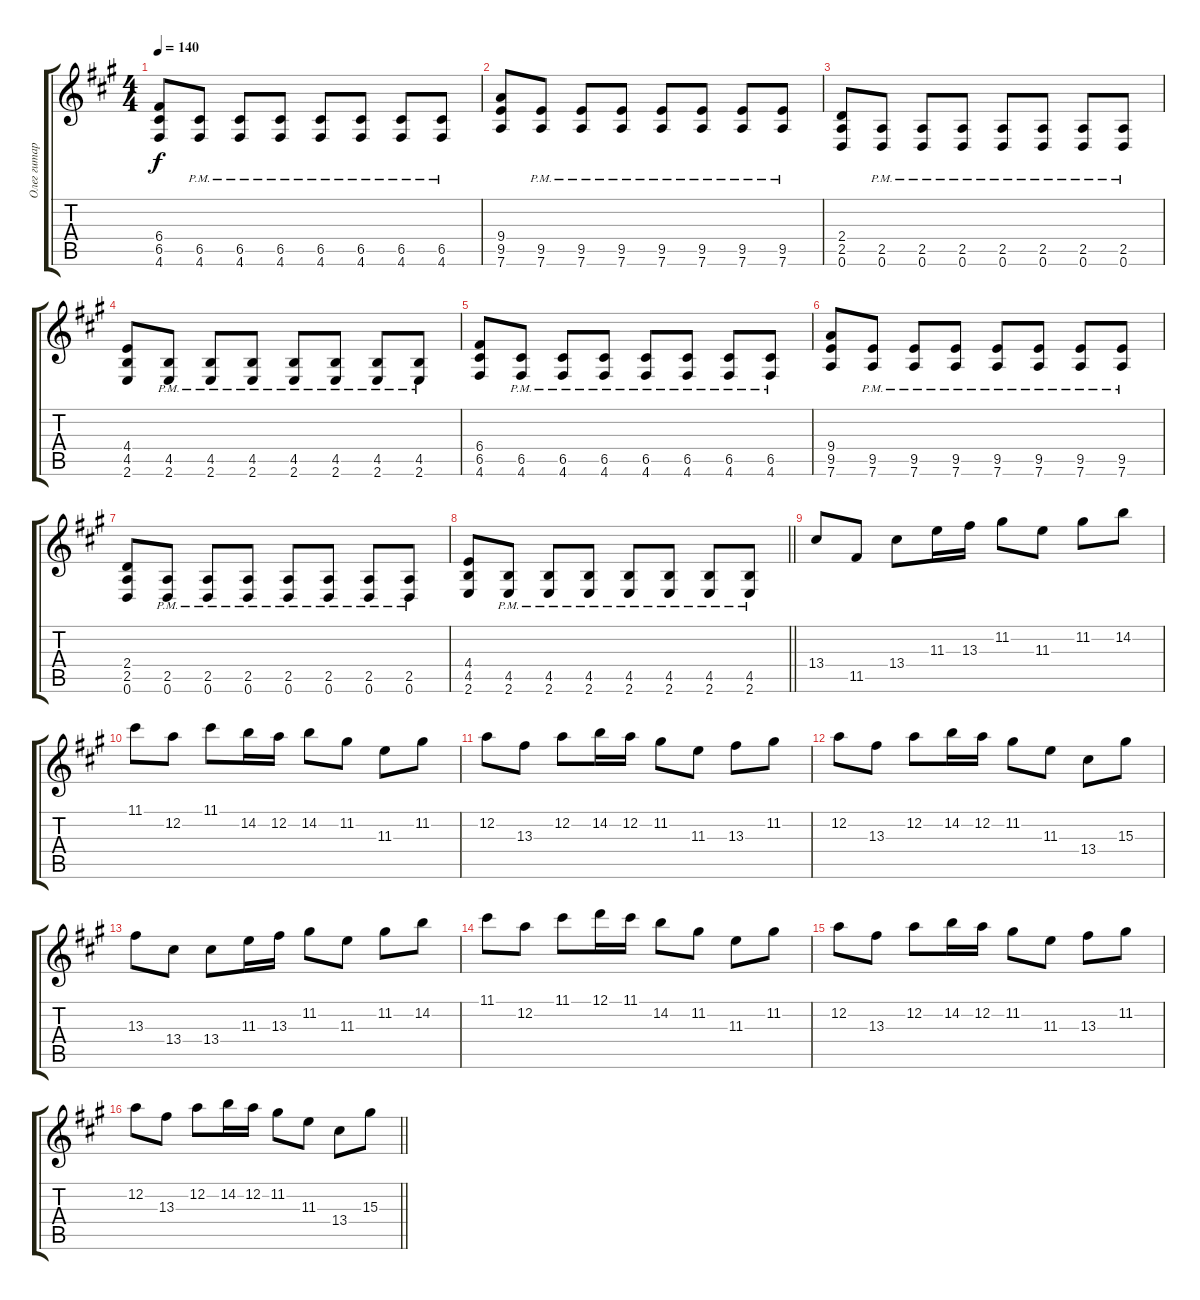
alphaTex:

\track ("Олег гитара" "Олег гитар") {instrument distortionguitar}
\staff {score tabs}
\tuning (D4 A3 F3 C3 G2 D2) {hide}
\ts (4 4)
\tempo 140
\clef g2
\ks f#minor
(6.4 6.5 4.6).8{dy f} (6.5{pm} 4.6{pm}).8 (6.5{pm} 4.6{pm}).8 (6.5{pm} 4.6{pm}).8 (6.5{pm} 4.6{pm}).8 (6.5{pm} 4.6{pm}).8 (6.5{pm} 4.6{pm}).8 (6.5{pm} 4.6{pm}).8 |
(9.4 9.5 7.6).8 (9.5{pm} 7.6{pm}).8 (9.5{pm} 7.6{pm}).8 (9.5{pm} 7.6{pm}).8 (9.5{pm} 7.6{pm}).8 (9.5{pm} 7.6{pm}).8 (9.5{pm} 7.6{pm}).8 (9.5{pm} 7.6{pm}).8 |
(2.4 2.5 0.6).8 (2.5{pm} 0.6{pm}).8 (2.5{pm} 0.6{pm}).8 (2.5{pm} 0.6{pm}).8 (2.5{pm} 0.6{pm}).8 (2.5{pm} 0.6{pm}).8 (2.5{pm} 0.6{pm}).8 (2.5{pm} 0.6{pm}).8 |
(4.4 4.5 2.6).8 (4.5{pm} 2.6{pm}).8 (4.5{pm} 2.6{pm}).8 (4.5{pm} 2.6{pm}).8 (4.5{pm} 2.6{pm}).8 (4.5{pm} 2.6{pm}).8 (4.5{pm} 2.6{pm}).8 (4.5{pm} 2.6{pm}).8 |
(6.4 6.5 4.6).8 (6.5{pm} 4.6{pm}).8 (6.5{pm} 4.6{pm}).8 (6.5{pm} 4.6{pm}).8 (6.5{pm} 4.6{pm}).8 (6.5{pm} 4.6{pm}).8 (6.5{pm} 4.6{pm}).8 (6.5{pm} 4.6{pm}).8 |
(9.4 9.5 7.6).8 (9.5{pm} 7.6{pm}).8 (9.5{pm} 7.6{pm}).8 (9.5{pm} 7.6{pm}).8 (9.5{pm} 7.6{pm}).8 (9.5{pm} 7.6{pm}).8 (9.5{pm} 7.6{pm}).8 (9.5{pm} 7.6{pm}).8 |
(2.4 2.5 0.6).8 (2.5{pm} 0.6{pm}).8 (2.5{pm} 0.6{pm}).8 (2.5{pm} 0.6{pm}).8 (2.5{pm} 0.6{pm}).8 (2.5{pm} 0.6{pm}).8 (2.5{pm} 0.6{pm}).8 (2.5{pm} 0.6{pm}).8 |
\barLineRight lightlight
(4.4 4.5 2.6).8 (4.5{pm} 2.6{pm}).8 (4.5{pm} 2.6{pm}).8 (4.5{pm} 2.6{pm}).8 (4.5{pm} 2.6{pm}).8 (4.5{pm} 2.6{pm}).8 (4.5{pm} 2.6{pm}).8 (4.5{pm} 2.6{pm}).8 |
\section ("" "")
13.4.8 11.5.8 13.4.8 11.3.16 13.3.16 11.2.8 11.3.8 11.2.8 14.2.8 |
11.1.8 12.2.8 11.1.8 14.2.16 12.2.16 14.2.8 11.2.8 11.3.8 11.2.8 |
12.2.8 13.3.8 12.2.8 14.2.16 12.2.16 11.2.8 11.3.8 13.3.8 11.2.8 |
12.2.8 13.3.8 12.2.8 14.2.16 12.2.16 11.2.8 11.3.8 13.4.8 15.3.8 |
13.3.8 13.4.8 13.4.8 11.3.16 13.3.16 11.2.8 11.3.8 11.2.8 14.2.8 |
11.1.8 12.2.8 11.1.8 12.1.16 11.1.16 14.2.8 11.2.8 11.3.8 11.2.8 |
12.2.8 13.3.8 12.2.8 14.2.16 12.2.16 11.2.8 11.3.8 13.3.8 11.2.8 |
\barLineRight lightlight
12.2.8 13.3.8 12.2.8 14.2.16 12.2.16 11.2.8 11.3.8 13.4.8 15.3.8
